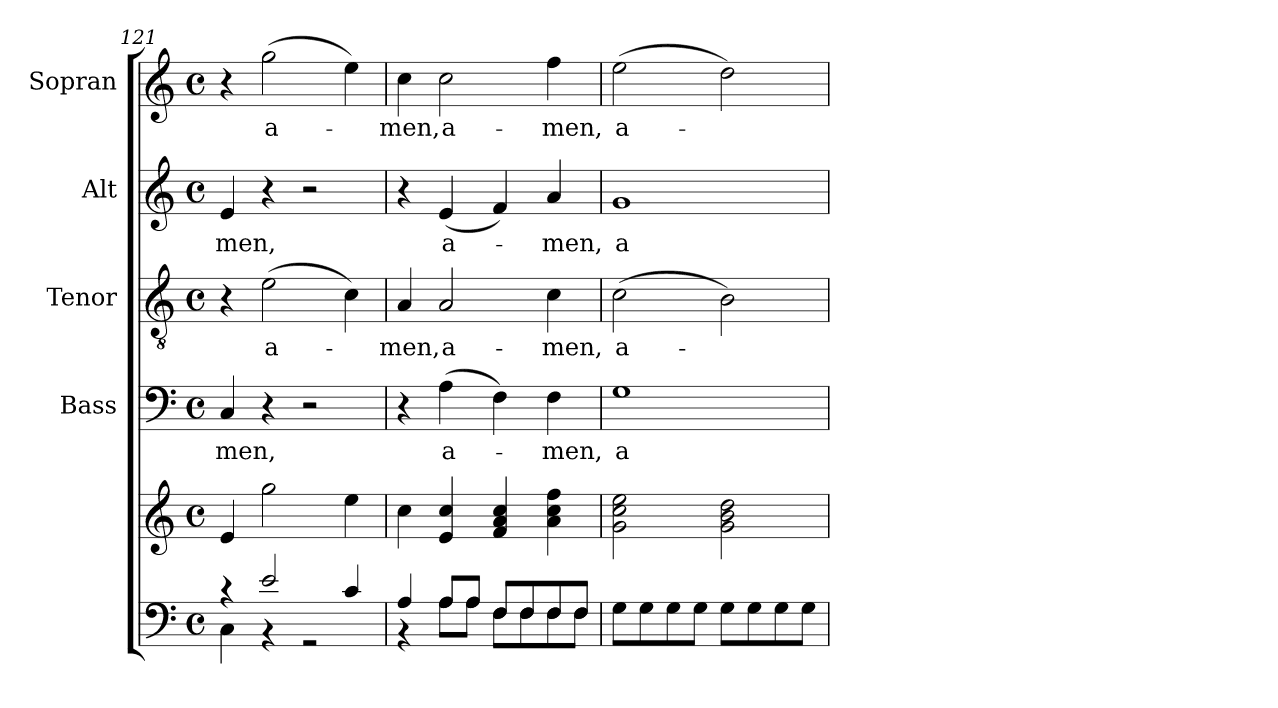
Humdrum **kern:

**kern	**kern	**kern	**text	**kern	**text	**kern	**text	**kern	**text
*part5	*part5	*part4	*part4	*part3	*part3	*part2	*part2	*part1	*part1
*staff6	*staff5	*staff4	*staff4	*staff3	*staff3	*staff2	*staff2	*staff1	*staff1
*	*	*I"Bass	*	*I"Tenor	*	*I"Alt	*	*I"Sopran	*
*	*	*I'B.	*	*I'T.	*	*I'A.	*	*I'S.	*
*clefF4	*clefG2	*clefF4	*	*clefGv2	*	*clefG2	*	*clefG2	*
*k[]	*k[]	*k[]	*	*k[]	*	*k[]	*	*k[]	*
*C:	*C:	*C:	*	*C:	*	*C:	*	*C:	*
*M4/4	*M4/4	*M4/4	*	*M4/4	*	*M4/4	*	*M4/4	*
*met(c)	*met(c)	*met(c)	*	*met(c)	*	*met(c)	*	*met(c)	*
=121	=121	=121	=121	=121	=121	=121	=121	=121	=121
*^	*	*	*	*	*	*	*	*	*
!	!	!	!	!LO:LY:b	!	!	!	!LO:LY:b	!	!
4rc	4C\	4e/	4C/	-men,	4r	.	4e/	-men,	4r	.
!	!	!	!	!	!	!LO:LY:b	!	!	!	!LO:LY:b
2e/	4rBB	2gg\	4r	.	(>2e\	a-	4r	.	(>2gg\	a-
.	2rGG	.	2r	.	.	.	2r	.	.	.
4c/	.	4ee\	.	.	4c\)	.	.	.	4ee\)	.
=122	=122	=122	=122	=122	=122	=122	=122	=122	=122	=122
!	!	!	!	!	!	!LO:LY:b	!	!	!	!LO:LY:b
4A/	4rAA	4cc\	4r	.	4A/	-men,	4r	.	4cc\	-men,
!	!	!	!	!LO:LY:b	!	!LO:LY:b	!	!LO:LY:b	!	!LO:LY:b
8A/L	8A\L	4e/ 4cc/	(>4A\	a-	2A/	a-	(<4e/	a-	2cc\	a-
8A/J	8A\J	.	.	.	.	.	.	.	.	.
8F/L	8F\L	4f/ 4a/ 4cc/	4F\)	.	.	.	4f/)	.	.	.
8F/	8F\	.	.	.	.	.	.	.	.	.
!	!	!	!	!LO:LY:b	!	!LO:LY:b	!	!LO:LY:b	!	!LO:LY:b
8F/	8F\	4a\ 4cc\ 4ff\	4F\	-men,	4c\	-men,	4a/	-men,	4ff\	-men,
8F/J	8F\J	.	.	.	.	.	.	.	.	.
!!LO:PB:g=z
=123	=123	=123	=123	=123	=123	=123	=123	=123	=123	=123
!	!	!	!	!LO:LY:b	!	!LO:LY:b	!	!LO:LY:b	!	!LO:LY:b
*v	*v	*	*	*	*	*	*	*	*	*
8G\L	2g\ 2cc\ 2ee\	1G	a-	(>2c\	a-	1g	a-	(>2ee\	a-
8G\	.	.	.	.	.	.	.	.	.
8G\	.	.	.	.	.	.	.	.	.
8G\J	.	.	.	.	.	.	.	.	.
8G\L	2g\ 2b\ 2dd\	.	.	2B\)	.	.	.	2dd\)	.
8G\	.	.	.	.	.	.	.	.	.
8G\	.	.	.	.	.	.	.	.	.
8G\J	.	.	.	.	.	.	.	.	.
=	=	=	=	=	=	=	=	=	=
*-	*-	*-	*-	*-	*-	*-	*-	*-	*-
